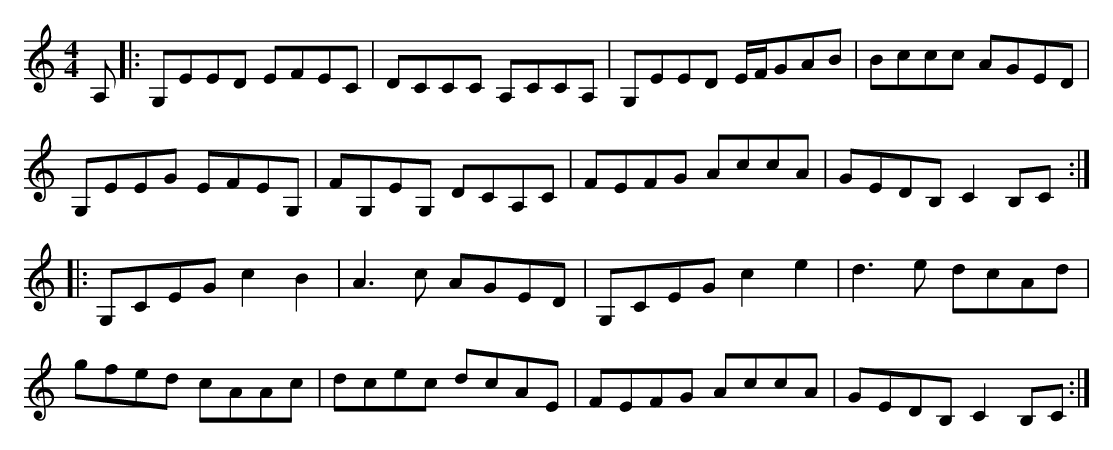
X:1
M:4/4
K:C
A,|:G,EED EFEC|DCCC A,CCA,|G,EED E/F/GAB|Bccc AGED|
G,EEG EFEG,|FG,EG, DCA,C|FEFG AccA|GEDB, C2B,C:|
|:G,CEG c2B2|A3c AGED|G,CEG c2e2|d3e dcAd|
gfed cAAc|dcec dcAE|FEFG AccA|GEDB, C2B,C:|
